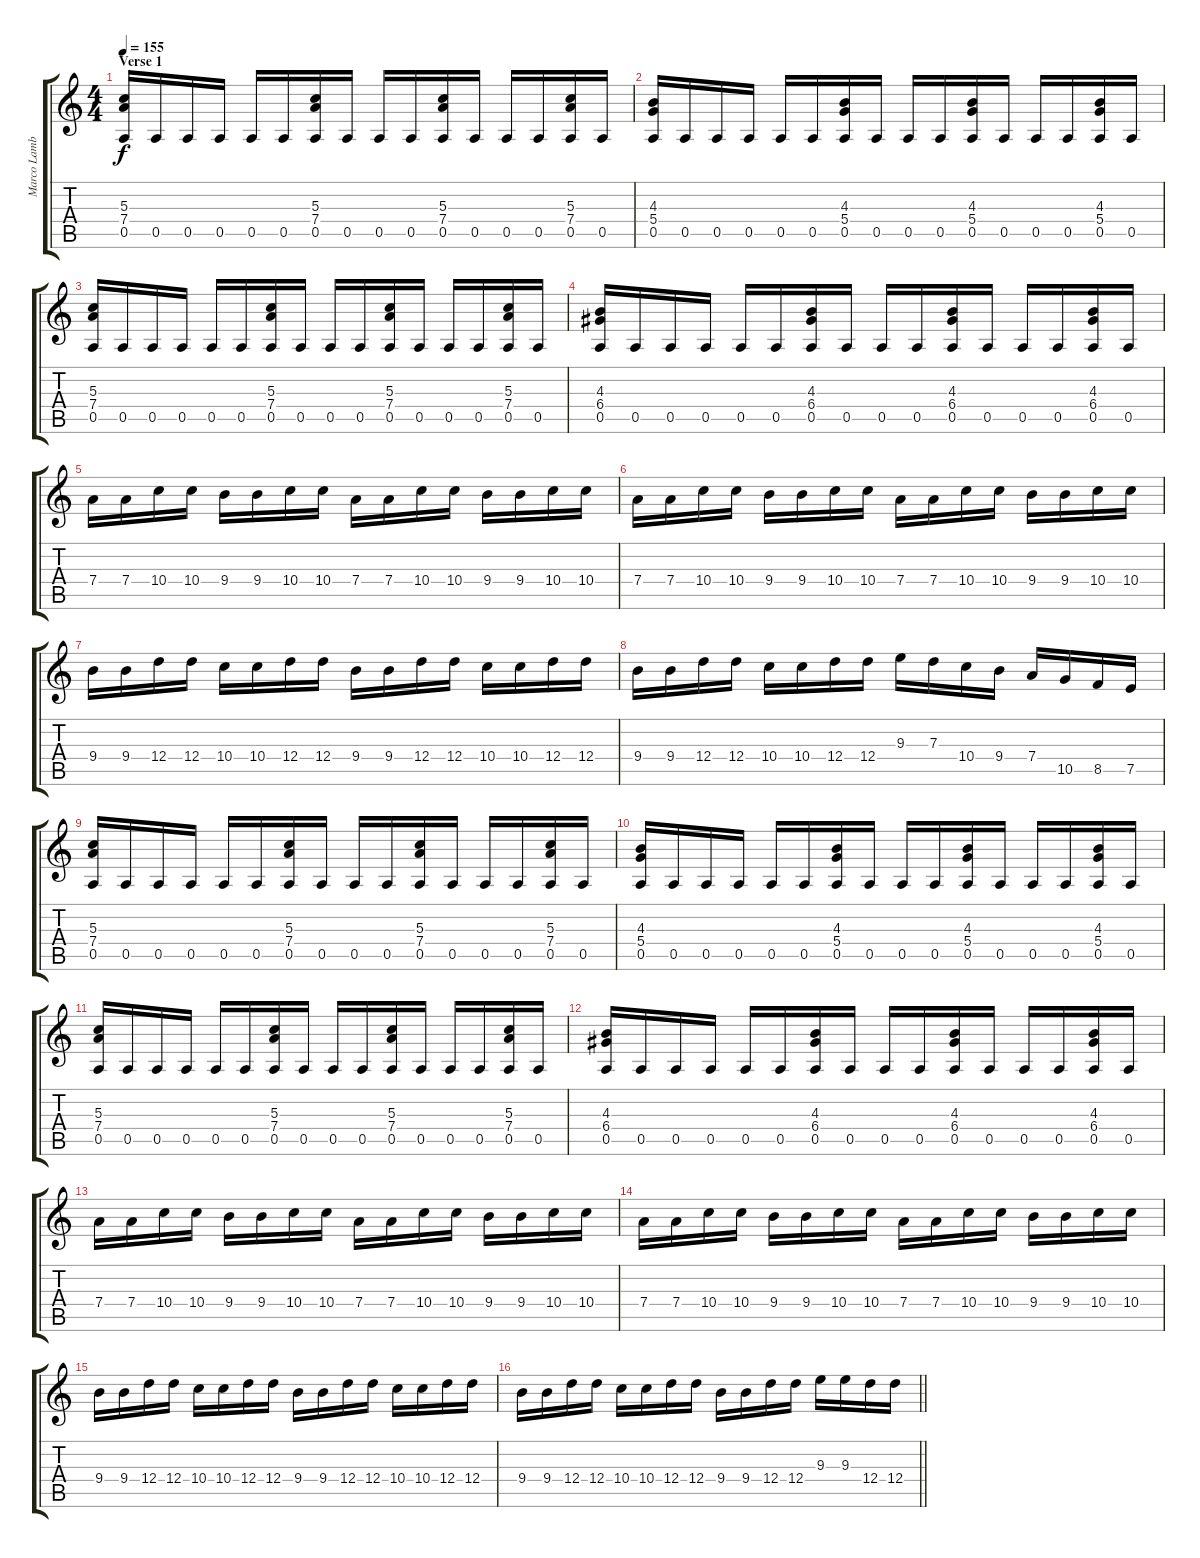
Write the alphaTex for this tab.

\track ("Marco Lambert" "Marco Lamb") {instrument overdrivenguitar}
\staff {score tabs}
\tuning (E4 B3 G3 D3 A2 E2) {hide}
\ts (4 4)
\section ("" "Verse 1")
\tempo 155
\clef g2
\ks c
(5.3 7.4 0.5).16{dy f} 0.5.16 0.5.16 0.5.16 0.5.16 0.5.16 (5.3 7.4 0.5).16 0.5.16 0.5.16 0.5.16 (5.3 7.4 0.5).16 0.5.16 0.5.16 0.5.16 (5.3 7.4 0.5).16 0.5.16 |
(4.3 5.4 0.5).16 0.5.16 0.5.16 0.5.16 0.5.16 0.5.16 (4.3 5.4 0.5).16 0.5.16 0.5.16 0.5.16 (4.3 5.4 0.5).16 0.5.16 0.5.16 0.5.16 (4.3 5.4 0.5).16 0.5.16 |
(5.3 7.4 0.5).16 0.5.16 0.5.16 0.5.16 0.5.16 0.5.16 (5.3 7.4 0.5).16 0.5.16 0.5.16 0.5.16 (5.3 7.4 0.5).16 0.5.16 0.5.16 0.5.16 (5.3 7.4 0.5).16 0.5.16 |
(4.3 6.4 0.5).16 0.5.16 0.5.16 0.5.16 0.5.16 0.5.16 (4.3 6.4 0.5).16 0.5.16 0.5.16 0.5.16 (4.3 6.4 0.5).16 0.5.16 0.5.16 0.5.16 (4.3 6.4 0.5).16 0.5.16 |
7.4.16 7.4.16 10.4.16 10.4.16 9.4.16 9.4.16 10.4.16 10.4.16 7.4.16 7.4.16 10.4.16 10.4.16 9.4.16 9.4.16 10.4.16 10.4.16 |
7.4.16 7.4.16 10.4.16 10.4.16 9.4.16 9.4.16 10.4.16 10.4.16 7.4.16 7.4.16 10.4.16 10.4.16 9.4.16 9.4.16 10.4.16 10.4.16 |
9.4.16 9.4.16 12.4.16 12.4.16 10.4.16 10.4.16 12.4.16 12.4.16 9.4.16 9.4.16 12.4.16 12.4.16 10.4.16 10.4.16 12.4.16 12.4.16 |
9.4.16 9.4.16 12.4.16 12.4.16 10.4.16 10.4.16 12.4.16 12.4.16 9.3.16 7.3.16 10.4.16 9.4.16 7.4.16 10.5.16 8.5.16 7.5.16 |
(5.3 7.4 0.5).16 0.5.16 0.5.16 0.5.16 0.5.16 0.5.16 (5.3 7.4 0.5).16 0.5.16 0.5.16 0.5.16 (5.3 7.4 0.5).16 0.5.16 0.5.16 0.5.16 (5.3 7.4 0.5).16 0.5.16 |
(4.3 5.4 0.5).16 0.5.16 0.5.16 0.5.16 0.5.16 0.5.16 (4.3 5.4 0.5).16 0.5.16 0.5.16 0.5.16 (4.3 5.4 0.5).16 0.5.16 0.5.16 0.5.16 (4.3 5.4 0.5).16 0.5.16 |
(5.3 7.4 0.5).16 0.5.16 0.5.16 0.5.16 0.5.16 0.5.16 (5.3 7.4 0.5).16 0.5.16 0.5.16 0.5.16 (5.3 7.4 0.5).16 0.5.16 0.5.16 0.5.16 (5.3 7.4 0.5).16 0.5.16 |
(4.3 6.4 0.5).16 0.5.16 0.5.16 0.5.16 0.5.16 0.5.16 (4.3 6.4 0.5).16 0.5.16 0.5.16 0.5.16 (4.3 6.4 0.5).16 0.5.16 0.5.16 0.5.16 (4.3 6.4 0.5).16 0.5.16 |
7.4.16 7.4.16 10.4.16 10.4.16 9.4.16 9.4.16 10.4.16 10.4.16 7.4.16 7.4.16 10.4.16 10.4.16 9.4.16 9.4.16 10.4.16 10.4.16 |
7.4.16 7.4.16 10.4.16 10.4.16 9.4.16 9.4.16 10.4.16 10.4.16 7.4.16 7.4.16 10.4.16 10.4.16 9.4.16 9.4.16 10.4.16 10.4.16 |
9.4.16 9.4.16 12.4.16 12.4.16 10.4.16 10.4.16 12.4.16 12.4.16 9.4.16 9.4.16 12.4.16 12.4.16 10.4.16 10.4.16 12.4.16 12.4.16 |
\barLineRight lightlight
9.4.16 9.4.16 12.4.16 12.4.16 10.4.16 10.4.16 12.4.16 12.4.16 9.4.16 9.4.16 12.4.16 12.4.16 9.3.16 9.3.16 12.4.16 12.4.16
